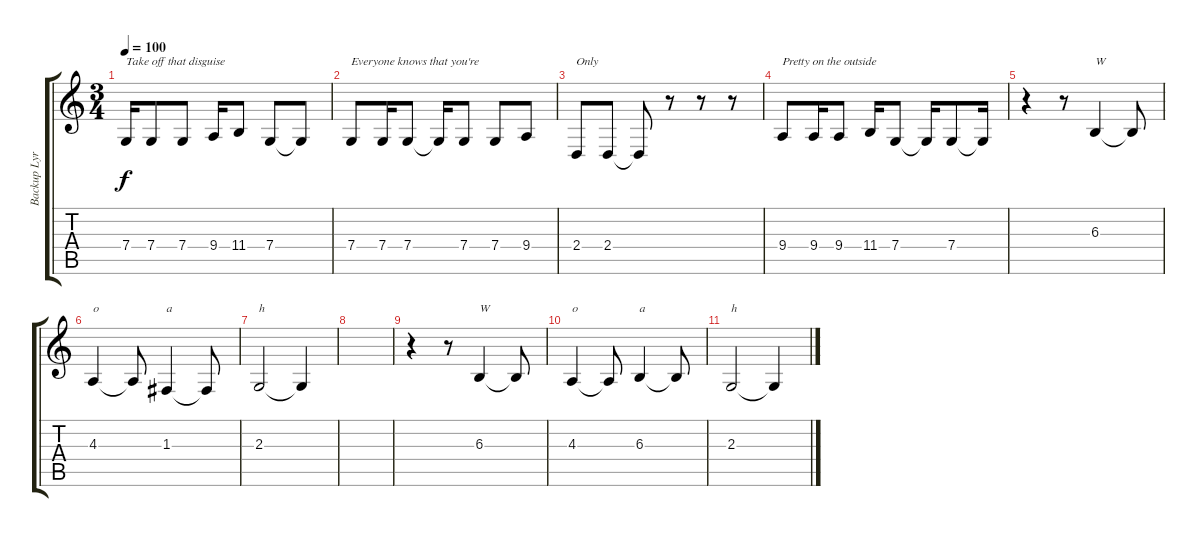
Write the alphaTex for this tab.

\track ("Backup Lyrics" "Backup Lyr") {instrument altosax}
\staff {score tabs}
\tuning (D4 A3 F3 C3 G2 C2) {hide}
\ts (3 4)
\tempo 100
\clef g2
\ks c
7.4.16{txt "Take off that disguise" dy f} 7.4.8 7.4.8 9.4.16 11.4.8 7.4.8 7.4{t}.8 |
7.4.8{txt "Everyone knows that you're"} 7.4.16 7.4.8 7.4{t}.16 7.4.8 7.4.8 9.4.8 |
2.4.8{txt "Only"} 2.4.8 2.4{t}.8 r.8 r.8 r.8 |
9.4.8{txt "Pretty on the outside"} 9.4.16 9.4.8 11.4.16 7.4.8 7.4{t}.16 7.4.8 7.4{t}.16 |
r.4 r.8 6.3.4{txt "W"} 6.3{t}.8 |
4.3.4{txt "o"} 4.3{t}.8 1.3.4{txt "a"} 1.3{t}.8 |
2.3.2{txt "h"} 2.3{t}.4 |
|
r.4 r.8 6.3.4{txt "W"} 6.3{t}.8 |
4.3.4{txt "o"} 4.3{t}.8 6.3.4{txt "a"} 6.3{t}.8 |
2.3.2{txt "h"} 2.3{t}.4
